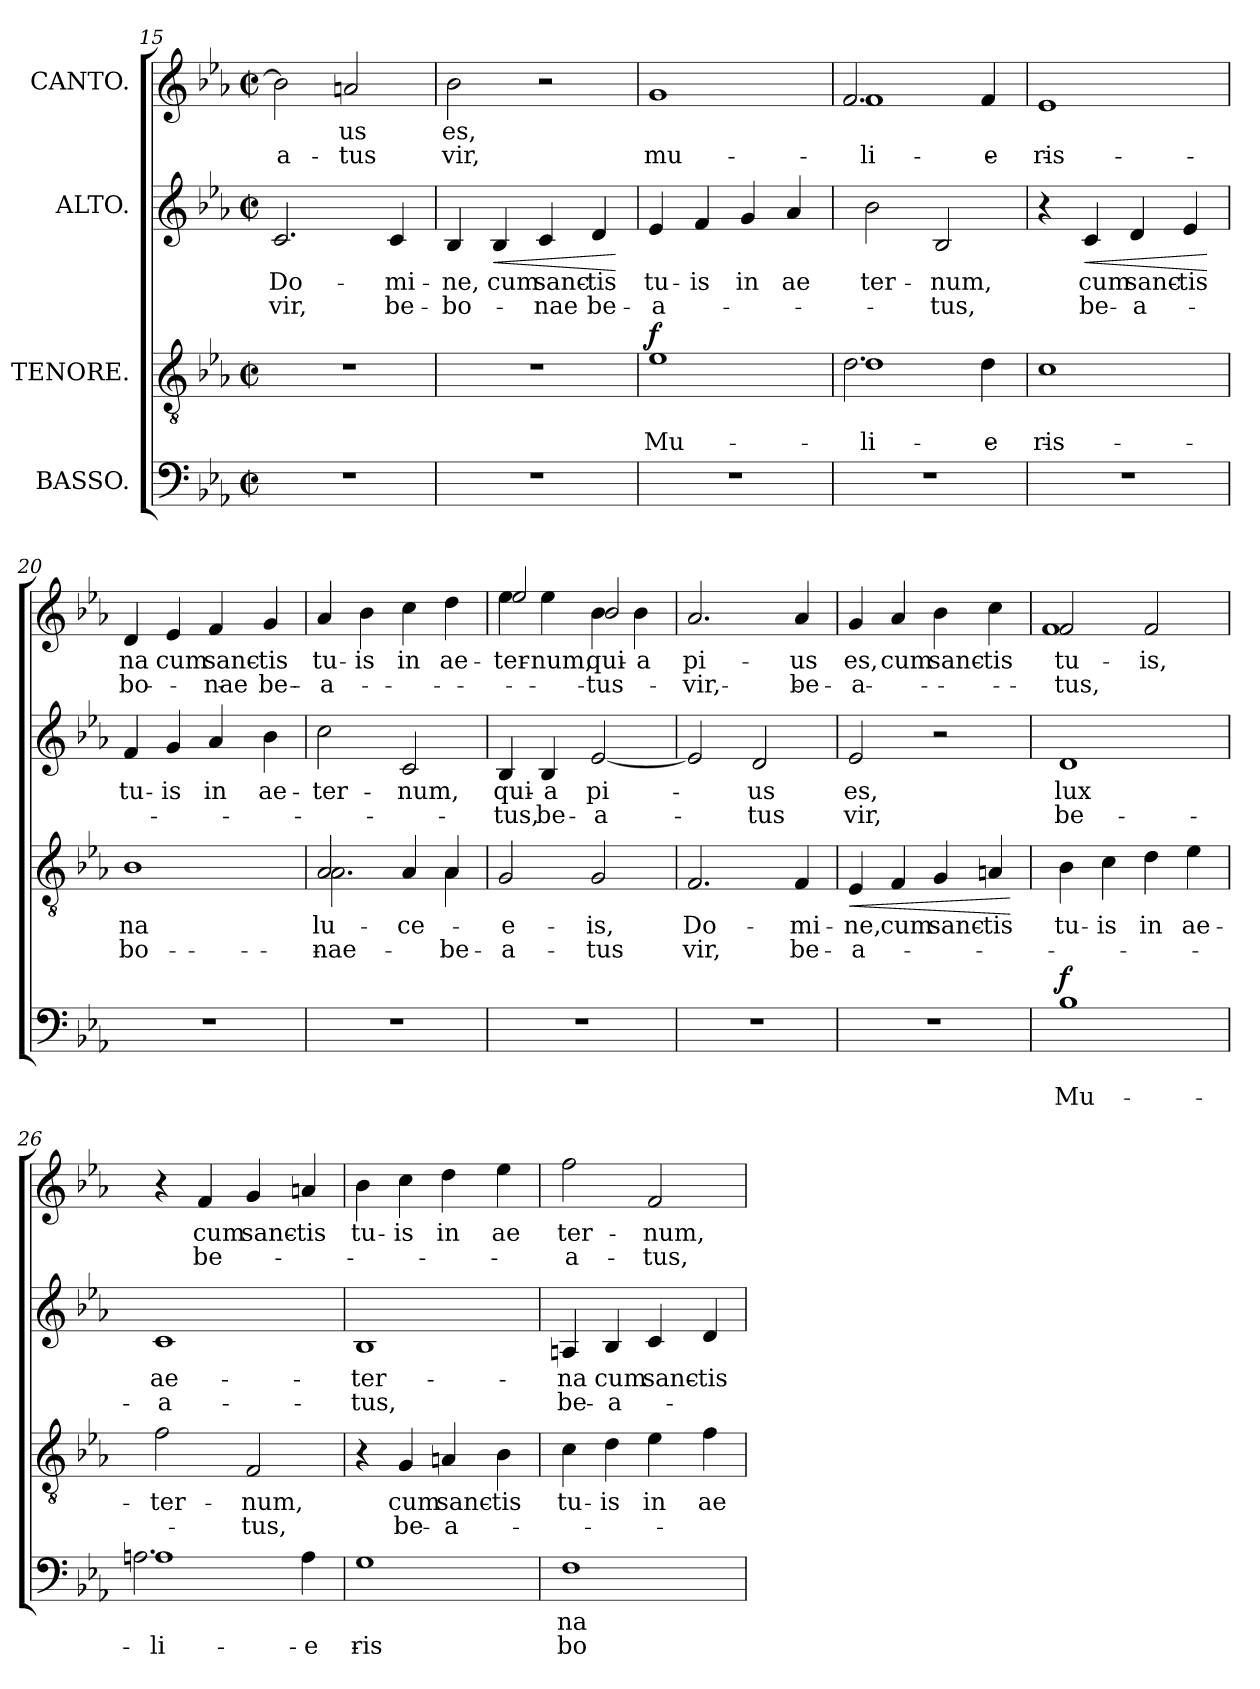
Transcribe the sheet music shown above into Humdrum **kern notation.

**kern	**text	**text	**dynam	**kern	**text	**text	**dynam	**kern	**text	**text	**dynam	**kern	**text	**text
*part4	*part4	*part4	*part4	*part3	*part3	*part3	*part3	*part2	*part2	*part2	*part2	*part1	*part1	*part1
*staff4	*staff4	*staff4	*staff4	*staff3	*staff3	*staff3	*staff3	*staff2	*staff2	*staff2	*staff2	*staff1	*staff1	*staff1
*I"BASSO.	*	*	*	*I"TENORE.	*	*	*	*I"ALTO.	*	*	*	*I"CANTO.	*	*
*clefF4	*	*	*	*clefGv2	*	*	*	*clefG2	*	*	*	*clefG2	*	*
*k[b-e-a-]	*	*	*	*k[b-e-a-]	*	*	*	*k[b-e-a-]	*	*	*	*k[b-e-a-]	*	*
*M2/2	*	*	*	*M2/2	*	*	*	*M2/2	*	*	*	*M2/2	*	*
*met(c|)	*	*	*	*met(c|)	*	*	*	*met(c|)	*	*	*	*met(c|)	*	*
=15	=15	=15	=15	=15	=15	=15	=15	=15	=15	=15	=15	=15	=15	=15
!	!	!	!	!	!	!	!	!	!LO:LY:b	!LO:LY:b	!	!	!	!LO:LY:b
1r	.	.	.	1r	.	.	.	2.c/	Do-	vir,	.	2b-\]	.	-a-
!	!	!	!	!	!	!	!	!	!	!	!	!	!LO:LY:b	!LO:LY:b
.	.	.	.	.	.	.	.	.	.	.	.	2an/	-us	-tus
!	!	!	!	!	!	!	!	!	!LO:LY:b	!LO:LY:b	!	!	!	!
.	.	.	.	.	.	.	.	4c/	-mi-	be-	.	.	.	.
=16	=16	=16	=16	=16	=16	=16	=16	=16	=16	=16	=16	=16	=16	=16
!	!	!	!	!	!	!	!	!	!LO:LY:b	!LO:LY:b	!	!	!LO:LY:b	!LO:LY:b
1r	.	.	.	1r	.	.	.	4B-/	ne,	bo-	.	2b-\	es,	vir,
!	!	!	!	!	!	!	!	!	!LO:LY:b	!	!LO:HP:b	!	!	!
.	.	.	.	.	.	.	.	4B-/	cum	.	<	.	.	.
!	!	!	!	!	!	!	!	!	!LO:LY:b	!LO:LY:b	!	!	!	!
.	.	.	.	.	.	.	.	4c/	sanc-	-nae	.	2r	.	.
!	!	!	!	!	!	!	!	!	!LO:LY:b	!LO:LY:b	!	!	!	!
.	.	.	.	.	.	.	.	4d/	-tis	be-	.	.	.	.
.	.	.	.	.	.	.	.	.	.	.	[	.	.	.
=17	=17	=17	=17	=17	=17	=17	=17	=17	=17	=17	=17	=17	=17	=17
!	!	!	!	!	!LO:LY:b	!	!	!	!	!	!	!	!	!
*	*	*	*	*^	*	*	*	*	*	*	*	*	*	*
!	!	!	!	!	!	!	!LO:LY:b	!	!	!LO:LY:b	!LO:LY:b	!	!	!LO:LY:b	!
*	*	*	*	*	*	*	*	*	*	*	*	*	*^	*	*
!	!	!	!	!	!	!	!	!LO:DY:a	!	!	!	!	!	!	!	!LO:LY:b
1r	.	.	.	1e-	1e-yy	.	Mu-	f	4e-/	tu-	-a-	.	1g	1gyy	.	mu-
!	!	!	!	!	!	!	!	!	!	!LO:LY:b	!	!	!	!	!	!
.	.	.	.	.	.	.	.	.	4f/	-is	.	.	.	.	.	.
!	!	!	!	!	!	!	!	!	!	!LO:LY:b	!	!	!	!	!	!
.	.	.	.	.	.	.	.	.	4g/	in	.	.	.	.	.	.
!	!	!	!	!	!	!	!	!	!	!LO:LY:b	!	!	!	!	!	!
.	.	.	.	.	.	.	.	.	4a-/	ae	.	.	.	.	.	.
=18	=18	=18	=18	=18	=18	=18	=18	=18	=18	=18	=18	=18	=18	=18	=18	=18
!	!	!	!	!	!	!LO:LY:b	!	!	!	!	!	!	!	!	!	!
!	!	!	!	!	!	!	!LO:LY:b	!	!	!LO:LY:b	!	!	!	!	!LO:LY:b	!
!	!	!	!	!	!	!	!	!	!	!	!	!	!	!	!	!LO:LY:b
1r	.	.	.	1d	2.d!\	.	-li-	.	2b-\	-ter-	.	.	1f	2.f!/	.	-li-
!	!	!	!	!	!	!	!	!	!	!LO:LY:b	!LO:LY:b	!	!	!	!	!
.	.	.	.	.	.	.	.	.	2B-/	-num,	tus,	.	.	.	.	.
!	!	!	!	!	!	!	!LO:LY:b	!	!	!	!	!	!	!	!	!LO:LY:b
.	.	.	.	.	4d!\	.	-e-	.	.	.	.	.	.	4f!/	.	-e-
!!LO:PB:g=z	!!
=19	=19	=19	=19	=19	=19	=19	=19	=19	=19	=19	=19	=19	=19	=19	=19	=19
!	!	!	!	!	!	!LO:LY:b	!	!	!	!	!	!	!	!	!	!
!	!	!	!	!	!	!	!LO:LY:b	!	!	!	!	!	!	!	!LO:LY:b	!
!	!	!	!	!	!	!	!	!	!	!	!	!	!	!	!	!LO:LY:b
1r	.	.	.	1c	1cyy	.	-ris	.	4r	.	.	.	1e-	1e-yy	.	-ris
!	!	!	!	!	!	!	!	!	!	!LO:LY:b	!LO:LY:b	!LO:HP:b	!	!	!	!
.	.	.	.	.	.	.	.	.	4c/	cum	be-	<	.	.	.	.
!	!	!	!	!	!	!	!	!	!	!LO:LY:b	!LO:LY:b	!	!	!	!	!
.	.	.	.	.	.	.	.	.	4d/	sanc-	-a-	.	.	.	.	.
!	!	!	!	!	!	!	!	!	!	!LO:LY:b	!	!	!	!	!	!
.	.	.	.	.	.	.	.	.	4e-/	-tis	.	.	.	.	.	.
*	*	*	*	*v	*v	*	*	*	*	*	*	*	*v	*v	*	*
.	.	.	.	.	.	.	.	.	.	.	[	.	.	.
=20	=20	=20	=20	=20	=20	=20	=20	=20	=20	=20	=20	=20	=20	=20
!	!	!	!	!	!LO:LY:b	!LO:LY:b	!	!	!LO:LY:b	!	!	!	!LO:LY:b	!LO:LY:b
1r	.	.	.	1B-	-na	bo-	.	4f/	tu-	.	.	4d/	na	bo-
!	!	!	!	!	!	!	!	!	!LO:LY:b	!	!	!	!LO:LY:b	!
.	.	.	.	.	.	.	.	4g/	-is	.	.	4e-/	cum	.
!	!	!	!	!	!	!	!	!	!LO:LY:b	!	!	!	!LO:LY:b	!LO:LY:b
.	.	.	.	.	.	.	.	4a-/	in	.	.	4f/	sanc-	-nae
!	!	!	!	!	!	!	!	!	!LO:LY:b	!	!	!	!LO:LY:b	!LO:LY:b
.	.	.	.	.	.	.	.	4b-\	ae-	.	.	4g/	-tis	be-
=21	=21	=21	=21	=21	=21	=21	=21	=21	=21	=21	=21	=21	=21	=21
!	!	!	!	!	!LO:LY:b	!LO:LY:b	!	!	!LO:LY:b	!	!	!	!LO:LY:b	!LO:LY:b
*	*	*	*	*^	*	*	*	*	*	*	*	*	*	*
1r	.	.	.	2A-/	2.A-\	lu-	-nae	.	2cc\	-ter-	.	.	4a-/	tu-	-a-
!	!	!	!	!	!	!	!	!	!	!	!	!	!	!LO:LY:b	!
.	.	.	.	.	.	.	.	.	.	.	.	.	4b-\	-is	.
!	!	!	!	!	!	!LO:LY:b	!	!	!	!LO:LY:b	!	!	!	!LO:LY:b	!
.	.	.	.	4A-/	.	-ce-	.	.	2c/	-num,	.	.	4cc\	in	.
!	!	!	!	!	!	!LO:LY:b	!	!	!	!	!	!	!	!	!
!	!	!	!	!	!	!	!LO:LY:b	!	!	!	!	!	!	!LO:LY:b	!
.	.	.	.	4A-/	4A-\	.	be-	.	.	.	.	.	4dd\	ae-	.
=22	=22	=22	=22	=22	=22	=22	=22	=22	=22	=22	=22	=22	=22	=22	=22
!	!	!	!	!	!	!LO:LY:b	!LO:LY:b	!	!	!LO:LY:b	!LO:LY:b	!	!	!LO:LY:b	!
*	*	*	*	*v	*v	*	*	*	*	*	*	*	*^	*	*
1r	.	.	.	2G/	e-	a-	.	4B-/	qui-	tus,	.	4ee-\	2ee-!/	-ter-	.
!	!	!	!	!	!	!	!	!	!LO:LY:b	!LO:LY:b	!	!	!	!LO:LY:b	!
.	.	.	.	.	.	.	.	4B-/	-a	be-	.	4ee-\	.	-num,	.
!	!	!	!	!	!LO:LY:b	!LO:LY:b	!	!	!LO:LY:b	!LO:LY:b	!	!	!	!LO:LY:b	!LO:LY:b
.	.	.	.	2G/	-is,	-tus	.	[2e-/	pi-	-a-	.	4b-\	2b-!/	qui-	-tus
!	!	!	!	!	!	!	!	!	!	!	!	!	!	!LO:LY:b	!
.	.	.	.	.	.	.	.	.	.	.	.	4b-\	.	-a	.
*	*	*	*	*	*	*	*	*	*	*	*	*v	*v	*	*
!!LO:LB:g=z
=23	=23	=23	=23	=23	=23	=23	=23	=23	=23	=23	=23	=23	=23	=23
!	!	!	!	!	!LO:LY:b	!LO:LY:b	!	!	!	!	!	!	!LO:LY:b	!LO:LY:b
1r	.	.	.	2.F/	Do-	vir,	.	2e-/]	.	.	.	2.a-/	pi-	vir,
!	!	!	!	!	!	!	!	!	!LO:LY:b	!LO:LY:b	!	!	!	!
.	.	.	.	.	.	.	.	2d/	-us	-tus	.	.	.	.
!	!	!	!	!	!LO:LY:b	!LO:LY:b	!	!	!	!	!	!	!LO:LY:b	!LO:LY:b
.	.	.	.	4F/	-mi-	be-	.	.	.	.	.	4a-/	-us	be-
=24	=24	=24	=24	=24	=24	=24	=24	=24	=24	=24	=24	=24	=24	=24
!	!	!	!	!	!LO:LY:b	!LO:LY:b	!LO:HP:b	!	!LO:LY:b	!LO:LY:b	!	!	!LO:LY:b	!LO:LY:b
1r	.	.	.	4E-/	-ne,	-a-	<	2e-/	es,	vir,	.	4g/	es,	-a-
!	!	!	!	!	!LO:LY:b	!	!	!	!	!	!	!	!LO:LY:b	!
.	.	.	.	4F/	cum	.	.	.	.	.	.	4a-/	cum	.
!	!	!	!	!	!LO:LY:b	!	!	!	!	!	!	!	!LO:LY:b	!
.	.	.	.	4G/	sanc-	.	.	2r	.	.	.	4b-\	sanc-	.
!	!	!	!	!	!LO:LY:b	!	!	!	!	!	!	!	!LO:LY:b	!
.	.	.	.	4An/	-tis	.	.	.	.	.	.	4cc\	-tis	.
.	.	.	.	.	.	.	[	.	.	.	.	.	.	.
=25	=25	=25	=25	=25	=25	=25	=25	=25	=25	=25	=25	=25	=25	=25
!	!LO:LY:b	!	!	!	!	!	!	!	!	!	!	!	!	!
*^	*	*	*	*	*	*	*	*	*	*	*	*	*	*
!	!	!	!LO:LY:b	!LO:DY:a	!	!LO:LY:b	!	!	!	!LO:LY:b	!LO:LY:b	!	!	!LO:LY:b	!LO:LY:b
*	*	*	*	*	*	*	*	*	*	*	*	*	*^	*	*
1B-	1B-yy	.	Mu-	f	4B-\	tu-	.	.	1d	lux	be-	.	2f/	1f!	tu-	-tus,
!	!	!	!	!	!	!LO:LY:b	!	!	!	!	!	!	!	!	!	!
.	.	.	.	.	4c\	-is	.	.	.	.	.	.	.	.	.	.
!	!	!	!	!	!	!LO:LY:b	!	!	!	!	!	!	!	!	!LO:LY:b	!
.	.	.	.	.	4d\	in	.	.	.	.	.	.	2f/	.	-is,	.
!	!	!	!	!	!	!LO:LY:b	!	!	!	!	!	!	!	!	!	!
.	.	.	.	.	4e-\	ae-	.	.	.	.	.	.	.	.	.	.
*	*	*	*	*	*	*	*	*	*	*	*	*	*v	*v	*	*
=26	=26	=26	=26	=26	=26	=26	=26	=26	=26	=26	=26	=26	=26	=26	=26
!	!	!LO:LY:b	!	!	!	!	!	!	!	!	!	!	!	!	!
!	!	!	!LO:LY:b	!	!	!LO:LY:b	!	!	!	!LO:LY:b	!LO:LY:b	!	!	!	!
1An	2.A!\	.	-li-	.	2f\	-ter-	.	.	1c	ae-	-a-	.	4r	.	.
!	!	!	!	!	!	!	!	!	!	!	!	!	!	!LO:LY:b	!LO:LY:b
.	.	.	.	.	.	.	.	.	.	.	.	.	4f/	cum	be-
!	!	!	!	!	!	!LO:LY:b	!LO:LY:b	!	!	!	!	!	!	!LO:LY:b	!
.	.	.	.	.	2F/	-num,	tus,	.	.	.	.	.	4g/	sanc-	.
!	!	!	!LO:LY:b	!	!	!	!	!	!	!	!	!	!	!LO:LY:b	!
.	4A!\	.	-e-	.	.	.	.	.	.	.	.	.	4an/	-tis	.
=27	=27	=27	=27	=27	=27	=27	=27	=27	=27	=27	=27	=27	=27	=27	=27
!	!	!LO:LY:b	!	!	!	!	!	!	!	!	!	!	!	!	!
!	!	!	!LO:LY:b	!	!	!	!	!	!	!LO:LY:b	!LO:LY:b	!	!	!LO:LY:b	!
1G	1Gyy	.	-ris	.	4r	.	.	.	1B-	-ter-	-tus,	.	4b-\	tu-	.
!	!	!	!	!	!	!LO:LY:b	!LO:LY:b	!	!	!	!	!	!	!LO:LY:b	!
.	.	.	.	.	4G/	cum	be-	.	.	.	.	.	4cc\	-is	.
!	!	!	!	!	!	!LO:LY:b	!LO:LY:b	!	!	!	!	!	!	!LO:LY:b	!
.	.	.	.	.	4An/	sanc-	-a-	.	.	.	.	.	4dd\	in	.
!	!	!	!	!	!	!LO:LY:b	!	!	!	!	!	!	!	!LO:LY:b	!
.	.	.	.	.	4B-\	-tis	.	.	.	.	.	.	4ee-\	ae	.
*v	*v	*	*	*	*	*	*	*	*	*	*	*	*	*	*
!!LO:LB:g=z
=28	=28	=28	=28	=28	=28	=28	=28	=28	=28	=28	=28	=28	=28	=28
!	!LO:LY:b	!LO:LY:b	!	!	!LO:LY:b	!	!	!	!LO:LY:b	!LO:LY:b	!	!	!LO:LY:b	!LO:LY:b
1F	-na	bo-	.	4c\	tu-	.	.	4An/	-na	be-	.	2ff\	-ter-	a-
!	!	!	!	!	!LO:LY:b	!	!	!	!LO:LY:b	!LO:LY:b	!	!	!	!
.	.	.	.	4d\	-is	.	.	4B-/	cum	a-	.	.	.	.
!	!	!	!	!	!LO:LY:b	!	!	!	!LO:LY:b	!	!	!	!LO:LY:b	!LO:LY:b
.	.	.	.	4e-\	in	.	.	4c/	sanc-	.	.	2f/	-num,	-tus,
!	!	!	!	!	!LO:LY:b	!	!	!	!LO:LY:b	!	!	!	!	!
.	.	.	.	4f\	ae-	.	.	4d/	-tis	.	.	.	.	.
=	=	=	=	=	=	=	=	=	=	=	=	=	=	=
*-	*-	*-	*-	*-	*-	*-	*-	*-	*-	*-	*-	*-	*-	*-
